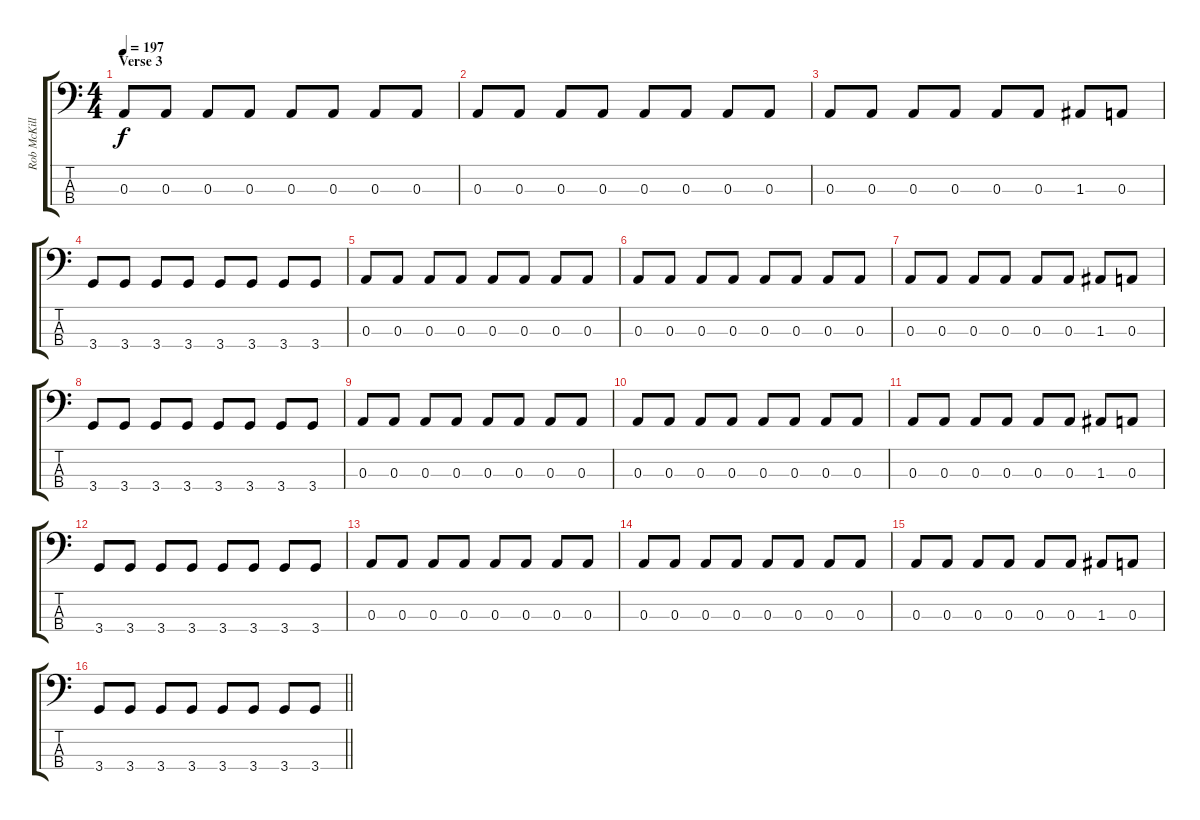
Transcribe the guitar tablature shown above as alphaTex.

\track ("Rob McKillop" "Rob McKill") {instrument electricbassfinger}
\staff {score tabs}
\tuning (G2 D2 A1 E1) {hide}
\ts (4 4)
\section ("" "Verse 3")
\tempo 197
\clef f4
\ks c
0.3.8{dy f} 0.3.8 0.3.8 0.3.8 0.3.8 0.3.8 0.3.8 0.3.8 |
0.3.8 0.3.8 0.3.8 0.3.8 0.3.8 0.3.8 0.3.8 0.3.8 |
0.3.8 0.3.8 0.3.8 0.3.8 0.3.8 0.3.8 1.3.8 0.3.8 |
3.4.8 3.4.8 3.4.8 3.4.8 3.4.8 3.4.8 3.4.8 3.4.8 |
0.3.8 0.3.8 0.3.8 0.3.8 0.3.8 0.3.8 0.3.8 0.3.8 |
0.3.8 0.3.8 0.3.8 0.3.8 0.3.8 0.3.8 0.3.8 0.3.8 |
0.3.8 0.3.8 0.3.8 0.3.8 0.3.8 0.3.8 1.3.8 0.3.8 |
3.4.8 3.4.8 3.4.8 3.4.8 3.4.8 3.4.8 3.4.8 3.4.8 |
0.3.8 0.3.8 0.3.8 0.3.8 0.3.8 0.3.8 0.3.8 0.3.8 |
0.3.8 0.3.8 0.3.8 0.3.8 0.3.8 0.3.8 0.3.8 0.3.8 |
0.3.8 0.3.8 0.3.8 0.3.8 0.3.8 0.3.8 1.3.8 0.3.8 |
3.4.8 3.4.8 3.4.8 3.4.8 3.4.8 3.4.8 3.4.8 3.4.8 |
0.3.8 0.3.8 0.3.8 0.3.8 0.3.8 0.3.8 0.3.8 0.3.8 |
0.3.8 0.3.8 0.3.8 0.3.8 0.3.8 0.3.8 0.3.8 0.3.8 |
0.3.8 0.3.8 0.3.8 0.3.8 0.3.8 0.3.8 1.3.8 0.3.8 |
\barLineRight lightlight
3.4.8 3.4.8 3.4.8 3.4.8 3.4.8 3.4.8 3.4.8 3.4.8
